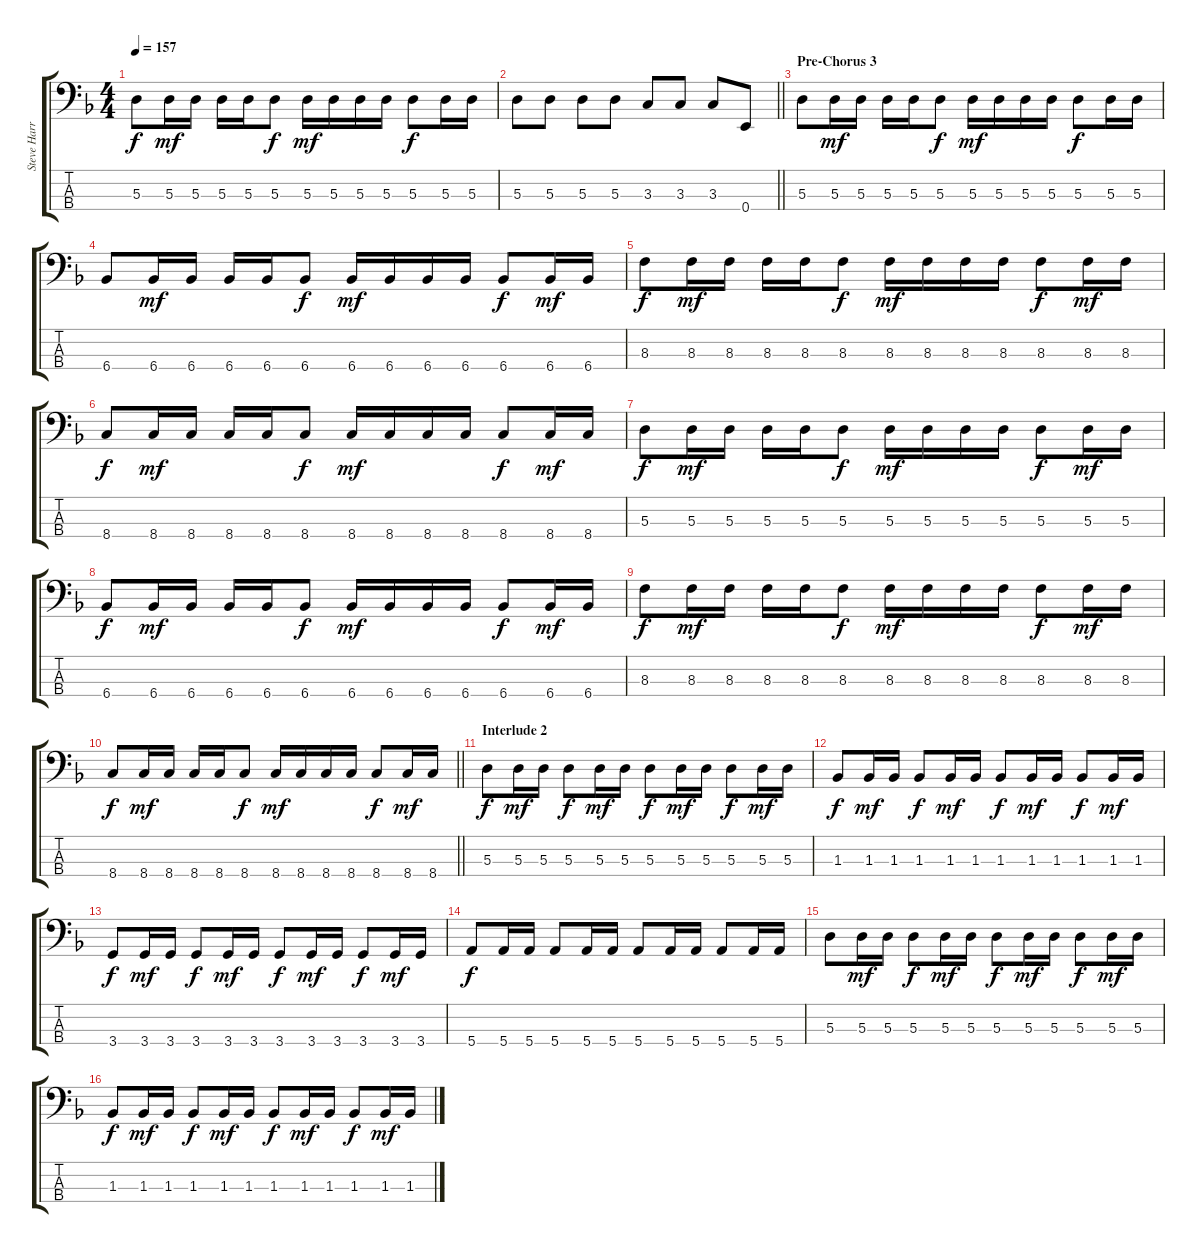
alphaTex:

\track ("Steve Harris" "Steve Harr") {instrument electricbassfinger}
\staff {score tabs}
\tuning (G2 D2 A1 E1) {hide}
\ts (4 4)
\tempo 157
\clef f4
\ks f
5.3.8{dy f} 5.3.16{dy mf} 5.3.16 5.3.16 5.3.16 5.3.8{dy f} 5.3.16{dy mf} 5.3.16 5.3.16 5.3.16 5.3.8{dy f} 5.3.16 5.3.16 |
\barLineRight lightlight
5.3.8 5.3.8 5.3.8 5.3.8 3.3.8 3.3.8 3.3.8 0.4.8 |
\section ("" "Pre-Chorus 3")
5.3.8 5.3.16{dy mf} 5.3.16 5.3.16 5.3.16 5.3.8{dy f} 5.3.16{dy mf} 5.3.16 5.3.16 5.3.16 5.3.8{dy f} 5.3.16 5.3.16 |
6.4.8 6.4.16{dy mf} 6.4.16 6.4.16 6.4.16 6.4.8{dy f} 6.4.16{dy mf} 6.4.16 6.4.16 6.4.16 6.4.8{dy f} 6.4.16{dy mf} 6.4.16 |
8.3.8{dy f} 8.3.16{dy mf} 8.3.16 8.3.16 8.3.16 8.3.8{dy f} 8.3.16{dy mf} 8.3.16 8.3.16 8.3.16 8.3.8{dy f} 8.3.16{dy mf} 8.3.16 |
8.4.8{dy f} 8.4.16{dy mf} 8.4.16 8.4.16 8.4.16 8.4.8{dy f} 8.4.16{dy mf} 8.4.16 8.4.16 8.4.16 8.4.8{dy f} 8.4.16{dy mf} 8.4.16 |
5.3.8{dy f} 5.3.16{dy mf} 5.3.16 5.3.16 5.3.16 5.3.8{dy f} 5.3.16{dy mf} 5.3.16 5.3.16 5.3.16 5.3.8{dy f} 5.3.16{dy mf} 5.3.16 |
6.4.8{dy f} 6.4.16{dy mf} 6.4.16 6.4.16 6.4.16 6.4.8{dy f} 6.4.16{dy mf} 6.4.16 6.4.16 6.4.16 6.4.8{dy f} 6.4.16{dy mf} 6.4.16 |
8.3.8{dy f} 8.3.16{dy mf} 8.3.16 8.3.16 8.3.16 8.3.8{dy f} 8.3.16{dy mf} 8.3.16 8.3.16 8.3.16 8.3.8{dy f} 8.3.16{dy mf} 8.3.16 |
\barLineRight lightlight
8.4.8{dy f} 8.4.16{dy mf} 8.4.16 8.4.16 8.4.16 8.4.8{dy f} 8.4.16{dy mf} 8.4.16 8.4.16 8.4.16 8.4.8{dy f} 8.4.16{dy mf} 8.4.16 |
\section ("" "Interlude 2")
5.3.8{dy f} 5.3.16{dy mf} 5.3.16 5.3.8{dy f} 5.3.16{dy mf} 5.3.16 5.3.8{dy f} 5.3.16{dy mf} 5.3.16 5.3.8{dy f} 5.3.16{dy mf} 5.3.16 |
1.3.8{dy f} 1.3.16{dy mf} 1.3.16 1.3.8{dy f} 1.3.16{dy mf} 1.3.16 1.3.8{dy f} 1.3.16{dy mf} 1.3.16 1.3.8{dy f} 1.3.16{dy mf} 1.3.16 |
3.4.8{dy f} 3.4.16{dy mf} 3.4.16 3.4.8{dy f} 3.4.16{dy mf} 3.4.16 3.4.8{dy f} 3.4.16{dy mf} 3.4.16 3.4.8{dy f} 3.4.16{dy mf} 3.4.16 |
5.4.8{dy f} 5.4.16 5.4.16 5.4.8 5.4.16 5.4.16 5.4.8 5.4.16 5.4.16 5.4.8 5.4.16 5.4.16 |
5.3.8 5.3.16{dy mf} 5.3.16 5.3.8{dy f} 5.3.16{dy mf} 5.3.16 5.3.8{dy f} 5.3.16{dy mf} 5.3.16 5.3.8{dy f} 5.3.16{dy mf} 5.3.16 |
1.3.8{dy f} 1.3.16{dy mf} 1.3.16 1.3.8{dy f} 1.3.16{dy mf} 1.3.16 1.3.8{dy f} 1.3.16{dy mf} 1.3.16 1.3.8{dy f} 1.3.16{dy mf} 1.3.16
